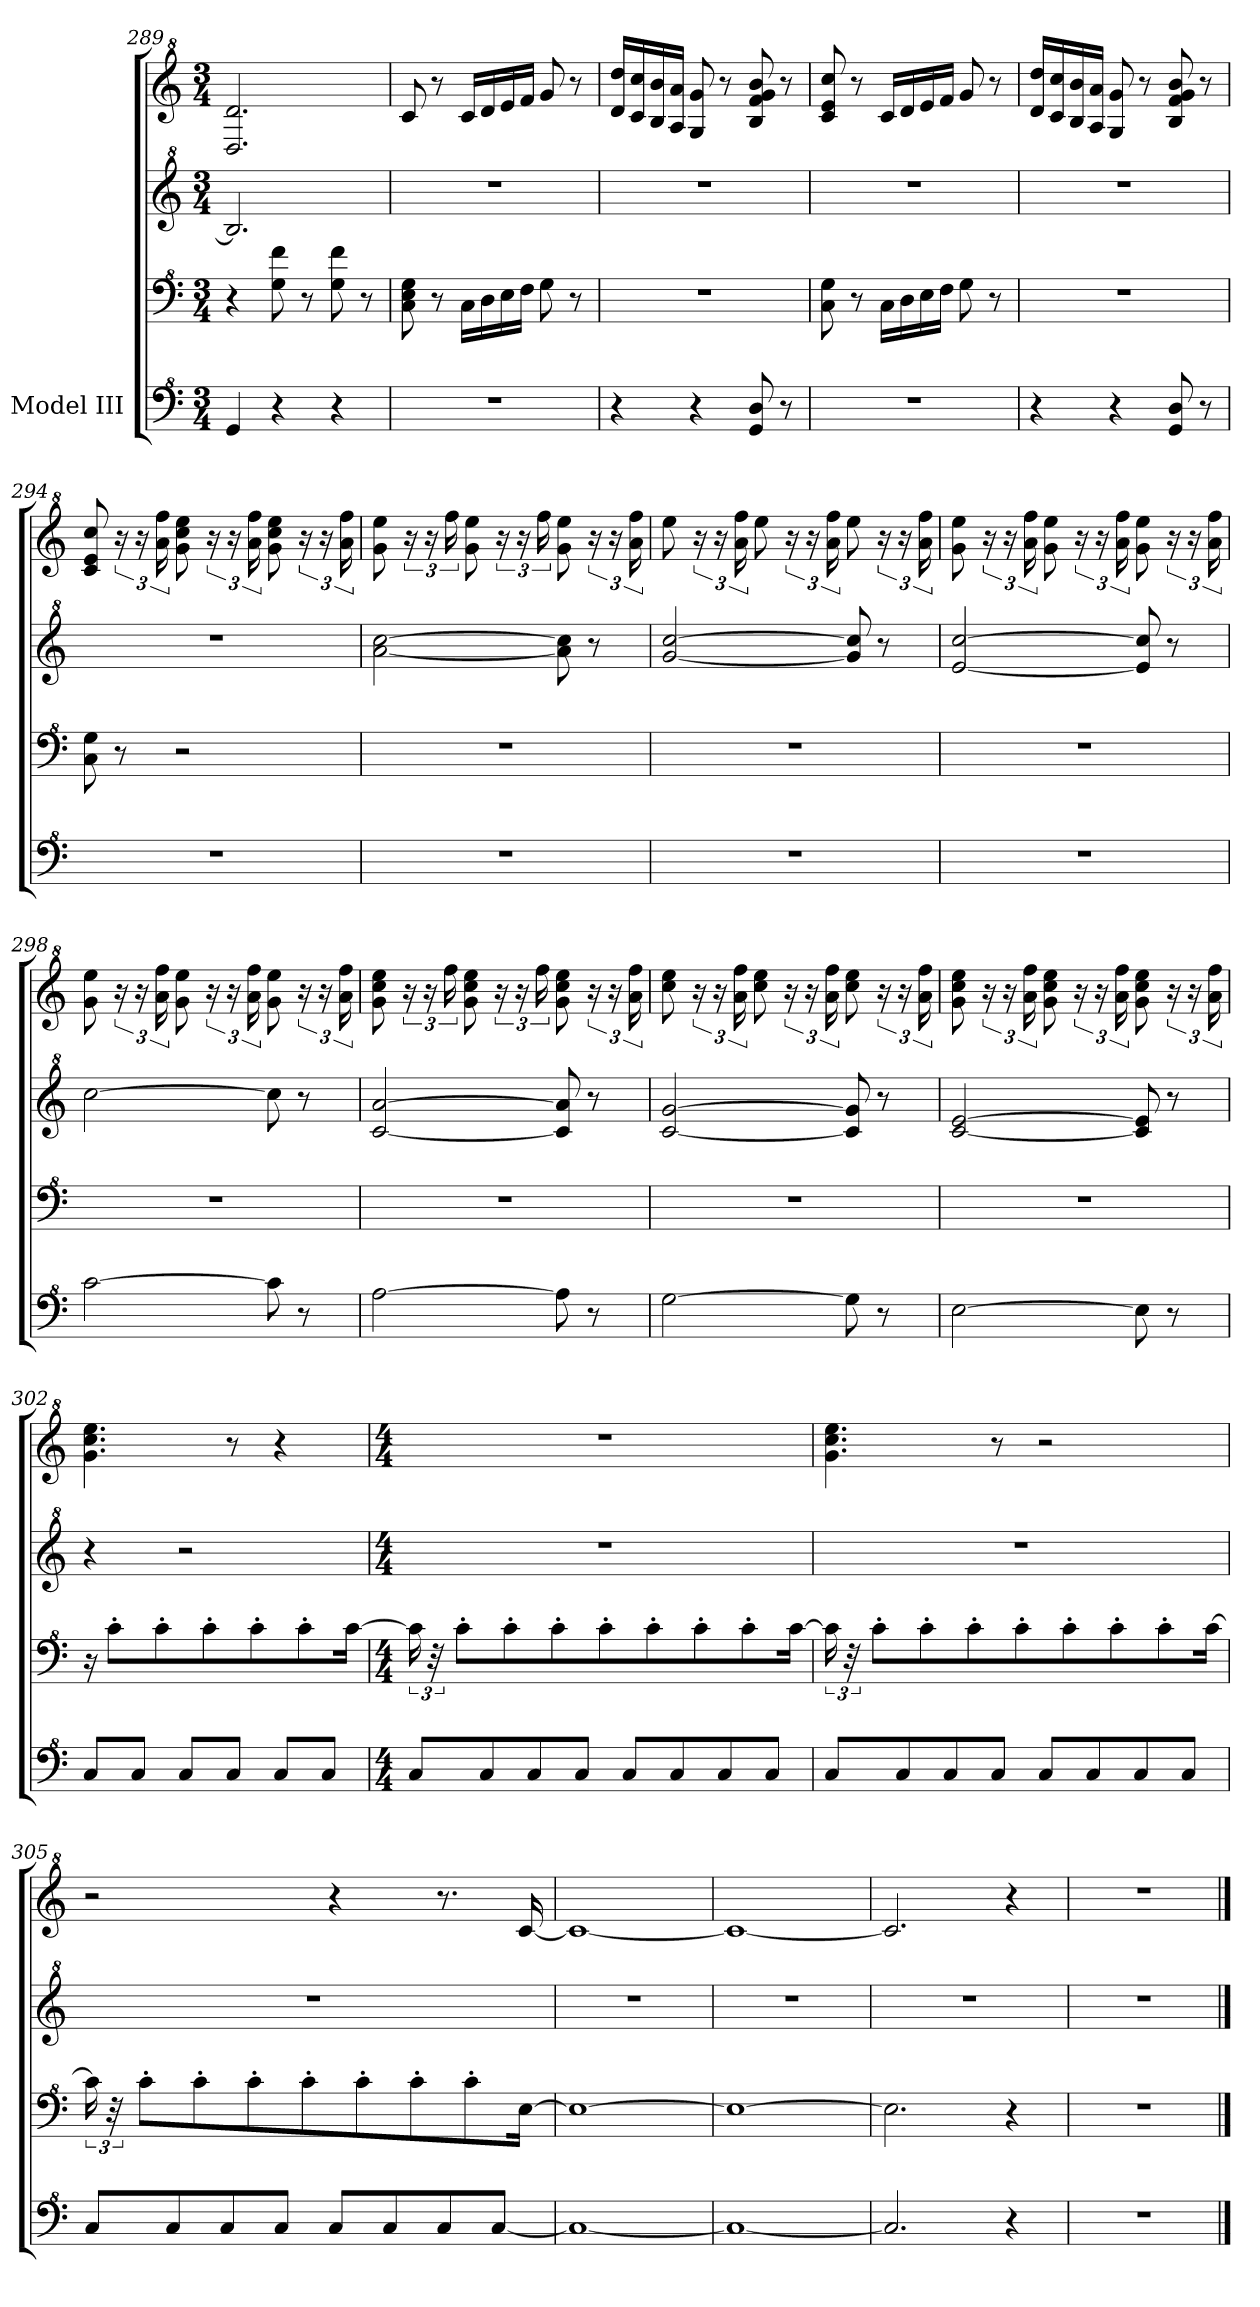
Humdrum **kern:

**kern	**kern	**kern	**kern
*part1	*part1	*part1	*part1
*staff4	*staff3	*staff2	*staff1
*I"Model III	*	*	*
*clefF^4	*clefF^4	*clefG^2	*clefG^2
*k[]	*k[]	*k[]	*k[]
*M3/4	*M3/4	*M3/4	*M3/4
=289	=289	=289	=289
4G/	4r	2.b/]	2.d/ 2.dd/
4r	8g\ 8ff\	.	.
.	8r	.	.
4r	8g\ 8ff\	.	.
.	8r	.	.
=290	=290	=290	=290
2.r	8c\ 8e\ 8g\	2.r	8cc/
.	8r	.	8r
.	16c\LL	.	16cc/LL
.	16d\	.	16dd/
.	16e\	.	16ee/
.	16f\JJ	.	16ff/JJ
.	8g\	.	8gg/
.	8r	.	8r
=291	=291	=291	=291
4r	2.r	2.r	16dd/ 16ddd/LL
.	.	.	16cc/ 16ccc/
.	.	.	16b/ 16bb/
.	.	.	16a/ 16aa/JJ
4r	.	.	8g/ 8gg/
.	.	.	8r
8G/ 8d/	.	.	8b/ 8ff/ 8gg/ 8bb/
8r	.	.	8r
!!LO:LB:g=z
=292	=292	=292	=292
2.r	8c\ 8g\	2.r	8cc/ 8ee/ 8ccc/
.	8r	.	8r
.	16c\LL	.	16cc/LL
.	16d\	.	16dd/
.	16e\	.	16ee/
.	16f\JJ	.	16ff/JJ
.	8g\	.	8gg/
.	8r	.	8r
=293	=293	=293	=293
4r	2.r	2.r	16dd/ 16ddd/LL
.	.	.	16cc/ 16ccc/
.	.	.	16b/ 16bb/
.	.	.	16a/ 16aa/JJ
4r	.	.	8g/ 8gg/
.	.	.	8r
8G/ 8d/	.	.	8b/ 8ff/ 8gg/ 8bb/
8r	.	.	8r
=294	=294	=294	=294
2.r	8c\ 8g\	2.r	8cc/ 8ee/ 8ccc/
.	8r	.	24r
.	.	.	24r
.	.	.	24aa\ 24fff\
.	2r	.	8gg\ 8ccc\ 8eee\
.	.	.	24r
.	.	.	24r
.	.	.	24aa\ 24fff\
.	.	.	8gg\ 8ccc\ 8eee\
.	.	.	24r
.	.	.	24r
.	.	.	24aa\ 24fff\
!!LO:LB:g=z
=295	=295	=295	=295
2.r	2.r	[2aa\ [2ccc\	8gg\ 8eee\
.	.	.	24r
.	.	.	24r
.	.	.	24fff\
.	.	.	8gg\ 8eee\
.	.	.	24r
.	.	.	24r
.	.	.	24fff\
.	.	8aa\] 8ccc\]	8gg\ 8eee\
.	.	8r	24r
.	.	.	24r
.	.	.	24aa\ 24fff\
=296	=296	=296	=296
2.r	2.r	[2gg/ [2ccc/	8eee\
.	.	.	24r
.	.	.	24r
.	.	.	24aa\ 24fff\
.	.	.	8eee\
.	.	.	24r
.	.	.	24r
.	.	.	24aa\ 24fff\
.	.	8gg/] 8ccc/]	8eee\
.	.	8r	24r
.	.	.	24r
.	.	.	24aa\ 24fff\
=297	=297	=297	=297
2.r	2.r	[2ee/ [2ccc/	8gg\ 8eee\
.	.	.	24r
.	.	.	24r
.	.	.	24aa\ 24fff\
.	.	.	8gg\ 8eee\
.	.	.	24r
.	.	.	24r
.	.	.	24aa\ 24fff\
.	.	8ee/] 8ccc/]	8gg\ 8eee\
.	.	8r	24r
.	.	.	24r
.	.	.	24aa\ 24fff\
!!LO:PB:g=z
=298	=298	=298	=298
[2cc\	2.r	[2ccc\	8gg\ 8eee\
.	.	.	24r
.	.	.	24r
.	.	.	24aa\ 24fff\
.	.	.	8gg\ 8eee\
.	.	.	24r
.	.	.	24r
.	.	.	24aa\ 24fff\
8cc\]	.	8ccc\]	8gg\ 8eee\
8r	.	8r	24r
.	.	.	24r
.	.	.	24aa\ 24fff\
=299	=299	=299	=299
[2a\	2.r	[2cc/ [2aa/	8gg\ 8ccc\ 8eee\
.	.	.	24r
.	.	.	24r
.	.	.	24fff\
.	.	.	8gg\ 8ccc\ 8eee\
.	.	.	24r
.	.	.	24r
.	.	.	24fff\
8a\]	.	8cc/] 8aa/]	8gg\ 8ccc\ 8eee\
8r	.	8r	24r
.	.	.	24r
.	.	.	24aa\ 24fff\
=300	=300	=300	=300
[2g\	2.r	[2cc/ [2gg/	8ccc\ 8eee\
.	.	.	24r
.	.	.	24r
.	.	.	24aa\ 24fff\
.	.	.	8ccc\ 8eee\
.	.	.	24r
.	.	.	24r
.	.	.	24aa\ 24fff\
8g\]	.	8cc/] 8gg/]	8ccc\ 8eee\
8r	.	8r	24r
.	.	.	24r
.	.	.	24aa\ 24fff\
!!LO:LB:g=z
=301	=301	=301	=301
[2e\	2.r	[2cc/ [2ee/	8gg\ 8ccc\ 8eee\
.	.	.	24r
.	.	.	24r
.	.	.	24aa\ 24fff\
.	.	.	8gg\ 8ccc\ 8eee\
.	.	.	24r
.	.	.	24r
.	.	.	24aa\ 24fff\
8e\]	.	8cc/] 8ee/]	8gg\ 8ccc\ 8eee\
8r	.	8r	24r
.	.	.	24r
.	.	.	24aa\ 24fff\
=302	=302	=302	=302
8c/L	16r	4r	4.gg\ 4.ccc\ 4.eee\
.	8cc'\L	.	.
8c/J	.	.	.
.	8cc'\	.	.
8c/L	.	2r	.
.	8cc'\	.	.
8c/J	.	.	8r
.	8cc'\	.	.
8c/L	.	.	4r
.	8cc'\	.	.
8c/J	.	.	.
.	[16cc\Jk	.	.
=303	=303	=303	=303
*M4/4	*M4/4	*M4/4	*M4/4
8c/L	24cc\]	1r	1r
.	48r	.	.
.	8cc'\L	.	.
8c/	.	.	.
.	8cc'\	.	.
8c/	.	.	.
.	8cc'\	.	.
8c/J	.	.	.
.	8cc'\	.	.
8c/L	.	.	.
.	8cc'\	.	.
8c/	.	.	.
.	8cc'\	.	.
8c/	.	.	.
.	8cc'\	.	.
8c/J	.	.	.
.	[16cc\Jk	.	.
!!LO:LB:g=z
=304	=304	=304	=304
8c/L	24cc\]	1r	4.gg\ 4.ccc\ 4.eee\
.	48r	.	.
.	8cc'\L	.	.
8c/	.	.	.
.	8cc'\	.	.
8c/	.	.	.
.	8cc'\	.	.
8c/J	.	.	8r
.	8cc'\	.	.
8c/L	.	.	2r
.	8cc'\	.	.
8c/	.	.	.
.	8cc'\	.	.
8c/	.	.	.
.	8cc'\	.	.
8c/J	.	.	.
.	[16cc\Jk	.	.
=305	=305	=305	=305
8c/L	24cc\]	1r	2r
.	48r	.	.
.	8cc'\L	.	.
8c/	.	.	.
.	8cc'\	.	.
8c/	.	.	.
.	8cc'\	.	.
8c/J	.	.	.
.	8cc'\	.	.
8c/L	.	.	4r
.	8cc'\	.	.
8c/	.	.	.
.	8cc'\	.	.
8c/	.	.	8.r
.	8cc'\	.	.
[8c/J	.	.	.
.	[16e\Jk	.	[16cc/
=306	=306	=306	=306
1c_	1e_	1r	1cc_
=307	=307	=307	=307
1c_	1e_	1r	1cc_
=308	=308	=308	=308
2.c/]	2.e\]	1r	2.cc/]
4r	4r	.	4r
=309	=309	=309	=309
1r	1r	1r	1r
==	==	==	==
*-	*-	*-	*-
